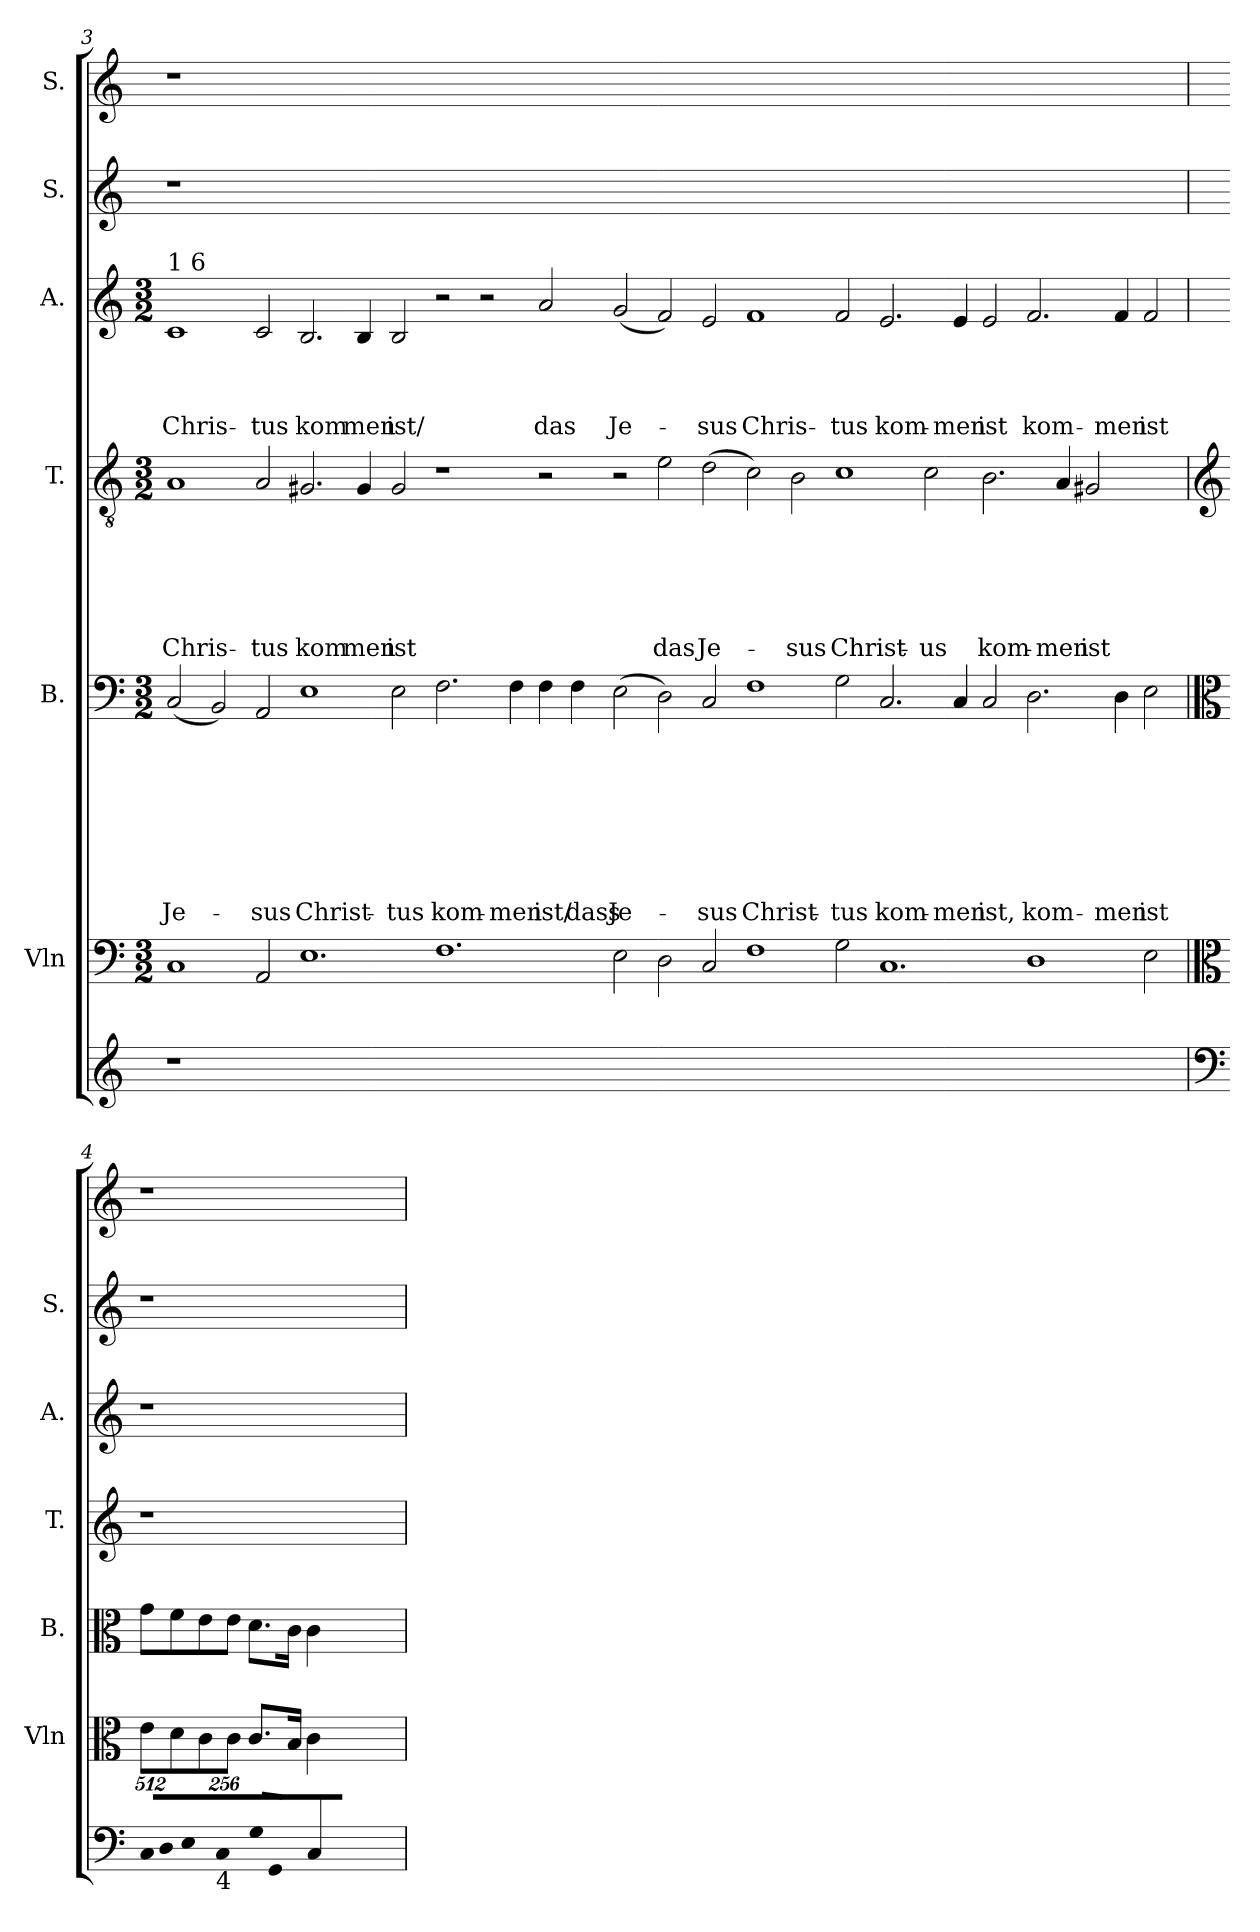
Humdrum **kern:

**kern	**kern	**kern	**text	**text	**text	**text	**text	**text	**text	**text	**kern	**text	**text	**text	**text	**text	**text	**kern	**text	**text	**text	**text	**kern	**kern
*part7	*part6	*part5	*part5	*part5	*part5	*part5	*part5	*part5	*part5	*part5	*part4	*part4	*part4	*part4	*part4	*part4	*part4	*part3	*part3	*part3	*part3	*part3	*part2	*part1
*staff7	*staff6	*staff5	*staff5	*staff5	*staff5	*staff5	*staff5	*staff5	*staff5	*staff5	*staff4	*staff4	*staff4	*staff4	*staff4	*staff4	*staff4	*staff3	*staff3	*staff3	*staff3	*staff3	*staff2	*staff1
*	*I"Vln	*I"B.	*	*	*	*	*	*	*	*	*I"T.	*	*	*	*	*	*	*I"A.	*	*	*	*	*I"S.	*I"S.
*	*I'Vln	*I'B.	*	*	*	*	*	*	*	*	*I'T.	*	*	*	*	*	*	*I'A.	*	*	*	*	*I'S.	*
!!LO:LB:g=z
*clefG2	*clefF4	*clefF4	*	*	*	*	*	*	*	*	*clefGv2	*	*	*	*	*	*	*clefG2	*	*	*	*	*clefG2	*clefG2
*k[]	*k[]	*k[]	*	*	*	*	*	*	*	*	*k[]	*	*	*	*	*	*	*k[]	*	*	*	*	*k[]	*k[]
*C:	*C:	*C:	*	*	*	*	*	*	*	*	*C:	*	*	*	*	*	*	*C:	*	*	*	*	*C:	*C:
*	*M3/2	*M3/2	*	*	*	*	*	*	*	*	*M3/2	*	*	*	*	*	*	*M3/2	*	*	*	*	*	*
=3	=3	=3	=3	=3	=3	=3	=3	=3	=3	=3	=3	=3	=3	=3	=3	=3	=3	=3	=3	=3	=3	=3	=3	=3
!	!	!	!	!	!	!	!	!	!	!	!	!	!	!	!	!	!	!LO:TX:a:t=1 6	!	!	!	!	!	!
!	!	!	!	!	!	!	!	!	!	!LO:LY:b	!	!	!	!	!	!	!LO:LY:b	!	!	!	!	!LO:LY:b	!	!
1r	1C<	(<2C/	.	.	.	.	.	.	.	Je-	1A	.	.	.	.	.	Chris-	1c	.	.	.	Chris-	1r	1r
.	.	2BB/)	.	.	.	.	.	.	.	.	.	.	.	.	.	.	.	.	.	.	.	.	.	.
!	!	!	!	!	!	!	!	!	!	!LO:LY:b	!	!	!	!	!	!	!LO:LY:b:rj	!	!	!	!	!LO:LY:b:rj	!	!
000ryy	2AA/	2AA/	.	.	.	.	.	.	.	-sus	2A/	.	.	.	.	.	-tus	2c/	.	.	.	-tus	000ryy	000ryy
!	!	!	!	!	!	!	!	!	!	!LO:LY:b	!	!	!	!	!	!	!LO:LY:b	!	!	!	!	!LO:LY:b	!	!
.	1.E	1E	.	.	.	.	.	.	.	Christ-	2.G#X/	.	.	.	.	.	kom-	2.B/	.	.	.	kom-	.	.
!	!	!	!	!	!	!	!	!	!	!	!	!	!	!	!	!	!LO:LY:b:rj	!	!	!	!	!LO:LY:b:rj	!	!
.	.	.	.	.	.	.	.	.	.	.	4G#/	.	.	.	.	.	-men	4B/	.	.	.	-men	.	.
!	!	!	!	!	!	!	!	!	!	!LO:LY:b	!	!	!	!	!	!	!LO:LY:b	!	!	!	!	!LO:LY:b	!	!
.	.	2E\	.	.	.	.	.	.	.	-tus	2G#/	.	.	.	.	.	ist	2B/	.	.	.	ist/	.	.
!	!	!	!	!	!	!	!	!	!	!LO:LY:b	!	!	!	!	!	!	!	!	!	!	!	!	!	!
.	1.F	2.F\	.	.	.	.	.	.	.	kom-	1r	.	.	.	.	.	.	2r	.	.	.	.	.	.
.	.	.	.	.	.	.	.	.	.	.	.	.	.	.	.	.	.	2r	.	.	.	.	.	.
!	!	!	!	!	!	!	!	!	!	!LO:LY:b:rj	!	!	!	!	!	!	!	!	!	!	!	!	!	!
.	.	4F\	.	.	.	.	.	.	.	-men	.	.	.	.	.	.	.	.	.	.	.	.	.	.
!	!	!	!	!	!	!	!	!	!	!LO:LY:b	!	!	!	!	!	!	!	!	!	!	!	!LO:LY:b	!	!
.	.	4F\	.	.	.	.	.	.	.	ist/	2r	.	.	.	.	.	.	2a/	.	.	.	das	.	.
!	!	!	!	!	!	!	!	!	!	!LO:LY:b	!	!	!	!	!	!	!	!	!	!	!	!	!	!
.	.	4F\	.	.	.	.	.	.	.	dass	.	.	.	.	.	.	.	.	.	.	.	.	.	.
!	!	!	!	!	!	!	!	!	!	!LO:LY:b	!	!	!	!	!	!	!	!	!	!	!	!LO:LY:b	!	!
.	2E\	(>2E\	.	.	.	.	.	.	.	Je-	2r	.	.	.	.	.	.	(<2g/	.	.	.	Je-	.	.
!	!	!	!	!	!	!	!	!	!	!	!	!	!	!	!	!	!LO:LY:b	!	!	!	!	!	!	!
.	2D\	2D\)	.	.	.	.	.	.	.	.	2e\	.	.	.	.	.	das	2f/)	.	.	.	.	.	.
!	!	!	!	!	!	!	!	!	!	!LO:LY:b	!	!	!	!	!	!	!LO:LY:b	!	!	!	!	!LO:LY:b	!	!
.	2C/	2C/	.	.	.	.	.	.	.	-sus	(>2d\	.	.	.	.	.	Je-	2e/	.	.	.	-sus	.	.
!	!	!	!	!	!	!	!	!	!	!LO:LY:b	!	!	!	!	!	!	!	!	!	!	!	!LO:LY:b	!	!
.	1F	1F	.	.	.	.	.	.	.	Christ-	2c\)	.	.	.	.	.	.	1f	.	.	.	Chris-	.	.
!	!	!	!	!	!	!	!	!	!	!	!	!	!	!	!	!	!LO:LY:b	!	!	!	!	!	!	!
.	.	.	.	.	.	.	.	.	.	.	2B\	.	.	.	.	.	-sus	.	.	.	.	.	.	.
!	!	!	!	!	!	!	!	!	!	!LO:LY:b:rj	!	!	!	!	!	!	!LO:LY:b	!	!	!	!	!LO:LY:b:rj	!	!
.	2G\	2G\	.	.	.	.	.	.	.	-tus	1c	.	.	.	.	.	Christ-	2f/	.	.	.	-tus	.	.
!	!	!	!	!	!	!	!	!	!	!LO:LY:b	!	!	!	!	!	!	!	!	!	!	!	!LO:LY:b	!	!
.	1.C	2.C/	.	.	.	.	.	.	.	kom-	.	.	.	.	.	.	.	2.e/	.	.	.	kom-	.	.
!	!	!	!	!	!	!	!	!	!	!	!	!	!	!	!	!	!LO:LY:b	!	!	!	!	!	!	!
.	.	.	.	.	.	.	.	.	.	.	2c\	.	.	.	.	.	-us	.	.	.	.	.	.	.
!	!	!	!	!	!	!	!	!	!	!LO:LY:b:rj	!	!	!	!	!	!	!	!	!	!	!	!LO:LY:b:rj	!	!
.	.	4C/	.	.	.	.	.	.	.	-men	.	.	.	.	.	.	.	4e/	.	.	.	-men	.	.
!	!	!	!	!	!	!	!	!	!	!LO:LY:b	!	!	!	!	!	!	!LO:LY:b	!	!	!	!	!LO:LY:b	!	!
.	.	2C/	.	.	.	.	.	.	.	ist,	2.B\	.	.	.	.	.	kom-	2e/	.	.	.	ist	.	.
!	!	!	!	!	!	!	!	!	!	!LO:LY:b	!	!	!	!	!	!	!	!	!	!	!	!LO:LY:b	!	!
1.ryy	1D	2.D\	.	.	.	.	.	.	.	kom-	.	.	.	.	.	.	.	2.f/	.	.	.	kom-	1.ryy	1.ryy
!	!	!	!	!	!	!	!	!	!	!	!	!	!	!	!	!	!LO:LY:b:rj	!	!	!	!	!	!	!
.	.	.	.	.	.	.	.	.	.	.	4A/	.	.	.	.	.	-men	.	.	.	.	.	.	.
!	!	!	!	!	!	!	!	!	!	!	!	!	!	!	!	!	!LO:LY:b	!	!	!	!	!	!	!
.	.	.	.	.	.	.	.	.	.	.	2G#X/	.	.	.	.	.	ist	.	.	.	.	.	.	.
!	!	!	!	!	!	!	!	!	!	!LO:LY:b:rj	!	!	!	!	!	!	!	!	!	!	!	!LO:LY:b:rj	!	!
.	.	4D\	.	.	.	.	.	.	.	-men	.	.	.	.	.	.	.	4f/	.	.	.	-men	.	.
!	!	!	!	!	!	!	!	!	!	!LO:LY:b	!	!	!	!	!	!	!	!	!	!	!	!LO:LY:b	!	!
.	2E\	2E\	.	.	.	.	.	.	.	ist	2ryy	.	.	.	.	.	.	2f/	.	.	.	ist	.	.
!!LO:PB:g=z
=4	=4	=4	=4	=4	=4	=4	=4	=4	=4	=4	=4	=4	=4	=4	=4	=4	=4	=4	=4	=4	=4	=4	=4	=4
*clefF4	*clefC3	*clefC3	*	*	*	*	*	*	*	*	*clefG2	*	*	*	*	*	*	*	*	*	*	*	*	*
*Xbrackettup	*	*	*	*	*	*	*	*	*	*	*	*	*	*	*	*	*	*	*	*	*	*	*	*
!LO:N:vis=8	!	!	!	!	!	!	!	!	!	!	!LO:N:vis=1	!	!	!	!	!	!	!LO:N:vis=1	!	!	!	!	!	!
4096%341C/L	8e\L	8g\L	.	.	.	.	.	.	.	.	1.r	.	.	.	.	.	.	1.r	.	.	.	.	1r	1r
!LO:N:vis=8	!	!	!	!	!	!	!	!	!	!	!	!	!	!	!	!	!	!	!	!	!	!	!	!
2048%171D/	.	.	.	.	.	.	.	.	.	.	.	.	.	.	.	.	.	.	.	.	.	.	.	.
.	8d\	8f\	.	.	.	.	.	.	.	.	.	.	.	.	.	.	.	.	.	.	.	.	.	.
!LO:N:vis=8	!	!	!	!	!	!	!	!	!	!	!	!	!	!	!	!	!	!	!	!	!	!	!	!
4096%341E/	.	.	.	.	.	.	.	.	.	.	.	.	.	.	.	.	.	.	.	.	.	.	.	.
!LO:N:vis=8	!	!	!	!	!	!	!	!	!	!	!	!	!	!	!	!	!	!	!	!	!	!	!	!
4096%341C/J	8c\	8e\	.	.	.	.	.	.	.	.	.	.	.	.	.	.	.	.	.	.	.	.	.	.
!LO:TX:b:t=4	!	!	!	!	!	!	!	!	!	!	!	!	!	!	!	!	!	!	!	!	!	!	!	!
!LO:N:vis=8	!	!	!	!	!	!	!	!	!	!	!	!	!	!	!	!	!	!	!	!	!	!	!	!
2048%171G/L	.	.	.	.	.	.	.	.	.	.	.	.	.	.	.	.	.	.	.	.	.	.	.	.
.	8c\J	8e\J	.	.	.	.	.	.	.	.	.	.	.	.	.	.	.	.	.	.	.	.	.	.
!LO:N:vis=8	!	!	!	!	!	!	!	!	!	!	!	!	!	!	!	!	!	!	!	!	!	!	!	!
4096%341GG</J	.	.	.	.	.	.	.	.	.	.	.	.	.	.	.	.	.	.	.	.	.	.	.	.
4C/	8.c/L	8.d\L	.	.	.	.	.	.	.	.	.	.	.	.	.	.	.	.	.	.	.	.	.	.
.	16B/Jk	16c\Jk	.	.	.	.	.	.	.	.	.	.	.	.	.	.	.	.	.	.	.	.	.	.
2.ryy	4c\	4c\	.	.	.	.	.	.	.	.	.	.	.	.	.	.	.	.	.	.	.	.	.	.
.	2ryy	2ryy	.	.	.	.	.	.	.	.	.	.	.	.	.	.	.	.	.	.	.	.	2ryy	2ryy
=	=	=	=	=	=	=	=	=	=	=	=	=	=	=	=	=	=	=	=	=	=	=	=	=
*-	*-	*-	*-	*-	*-	*-	*-	*-	*-	*-	*-	*-	*-	*-	*-	*-	*-	*-	*-	*-	*-	*-	*-	*-
